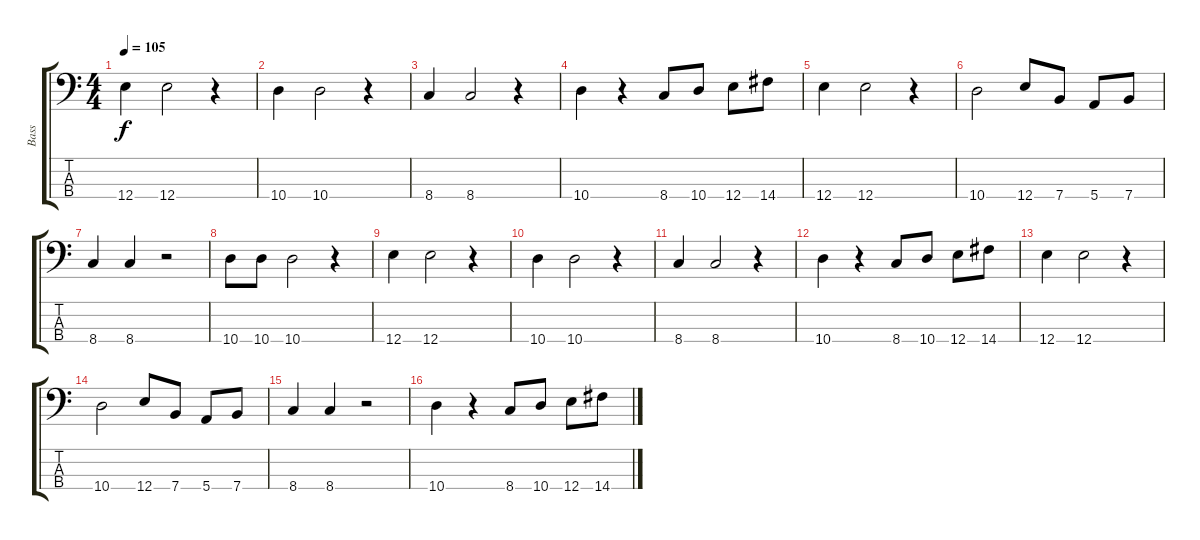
\track ("Bass" "Bass") {instrument electricbassfinger}
\staff {score tabs}
\tuning (G2 D2 A1 E1) {hide}
\ts (4 4)
\tempo 105
\clef f4
\ks c
12.4.4{dy f} 12.4.2 r.4 |
10.4.4 10.4.2 r.4 |
8.4.4 8.4.2 r.4 |
10.4.4 r.4 8.4.8 10.4.8 12.4.8 14.4.8 |
12.4.4 12.4.2 r.4 |
10.4.2 12.4.8 7.4.8 5.4.8 7.4.8 |
8.4.4 8.4.4 r.2 |
10.4.8 10.4.8 10.4.2 r.4 |
12.4.4 12.4.2 r.4 |
10.4.4 10.4.2 r.4 |
8.4.4 8.4.2 r.4 |
10.4.4 r.4 8.4.8 10.4.8 12.4.8 14.4.8 |
12.4.4 12.4.2 r.4 |
10.4.2 12.4.8 7.4.8 5.4.8 7.4.8 |
8.4.4 8.4.4 r.2 |
10.4.4 r.4 8.4.8 10.4.8 12.4.8 14.4.8
